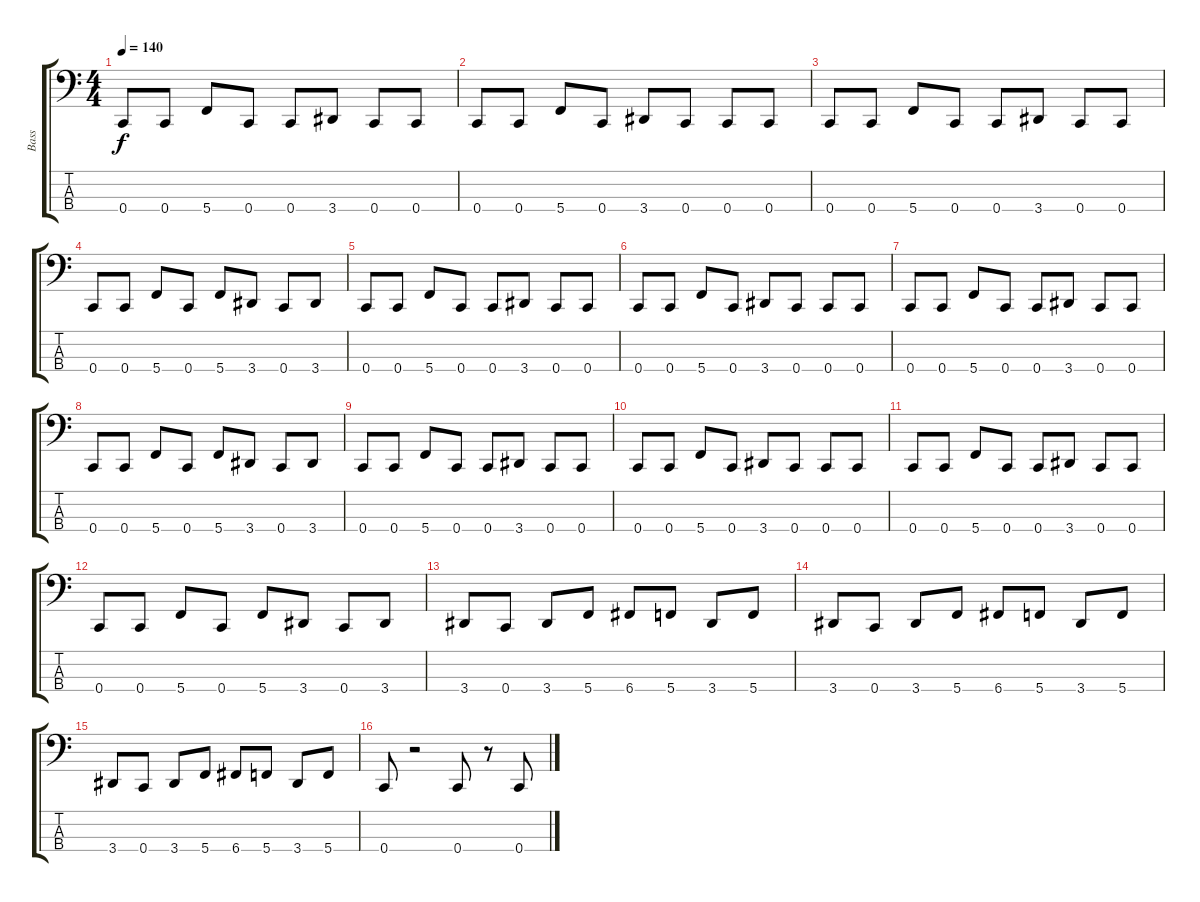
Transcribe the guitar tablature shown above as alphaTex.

\track ("Bass" "Bass") {instrument electricbasspick}
\staff {score tabs}
\tuning (F2 C2 G1 C1) {hide}
\ts (4 4)
\tempo 140
\clef f4
\ks c
0.4.8{dy f} 0.4.8 5.4.8 0.4.8 0.4.8 3.4.8 0.4.8 0.4.8 |
0.4.8 0.4.8 5.4.8 0.4.8 3.4.8 0.4.8 0.4.8 0.4.8 |
0.4.8 0.4.8 5.4.8 0.4.8 0.4.8 3.4.8 0.4.8 0.4.8 |
0.4.8 0.4.8 5.4.8 0.4.8 5.4.8 3.4.8 0.4.8 3.4.8 |
0.4.8 0.4.8 5.4.8 0.4.8 0.4.8 3.4.8 0.4.8 0.4.8 |
0.4.8 0.4.8 5.4.8 0.4.8 3.4.8 0.4.8 0.4.8 0.4.8 |
0.4.8 0.4.8 5.4.8 0.4.8 0.4.8 3.4.8 0.4.8 0.4.8 |
0.4.8 0.4.8 5.4.8 0.4.8 5.4.8 3.4.8 0.4.8 3.4.8 |
0.4.8 0.4.8 5.4.8 0.4.8 0.4.8 3.4.8 0.4.8 0.4.8 |
0.4.8 0.4.8 5.4.8 0.4.8 3.4.8 0.4.8 0.4.8 0.4.8 |
0.4.8 0.4.8 5.4.8 0.4.8 0.4.8 3.4.8 0.4.8 0.4.8 |
0.4.8 0.4.8 5.4.8 0.4.8 5.4.8 3.4.8 0.4.8 3.4.8 |
3.4.8 0.4.8 3.4.8 5.4.8 6.4.8 5.4.8 3.4.8 5.4.8 |
3.4.8 0.4.8 3.4.8 5.4.8 6.4.8 5.4.8 3.4.8 5.4.8 |
3.4.8 0.4.8 3.4.8 5.4.8 6.4.8 5.4.8 3.4.8 5.4.8 |
0.4.8 r.2 0.4.8 r.8 0.4.8
